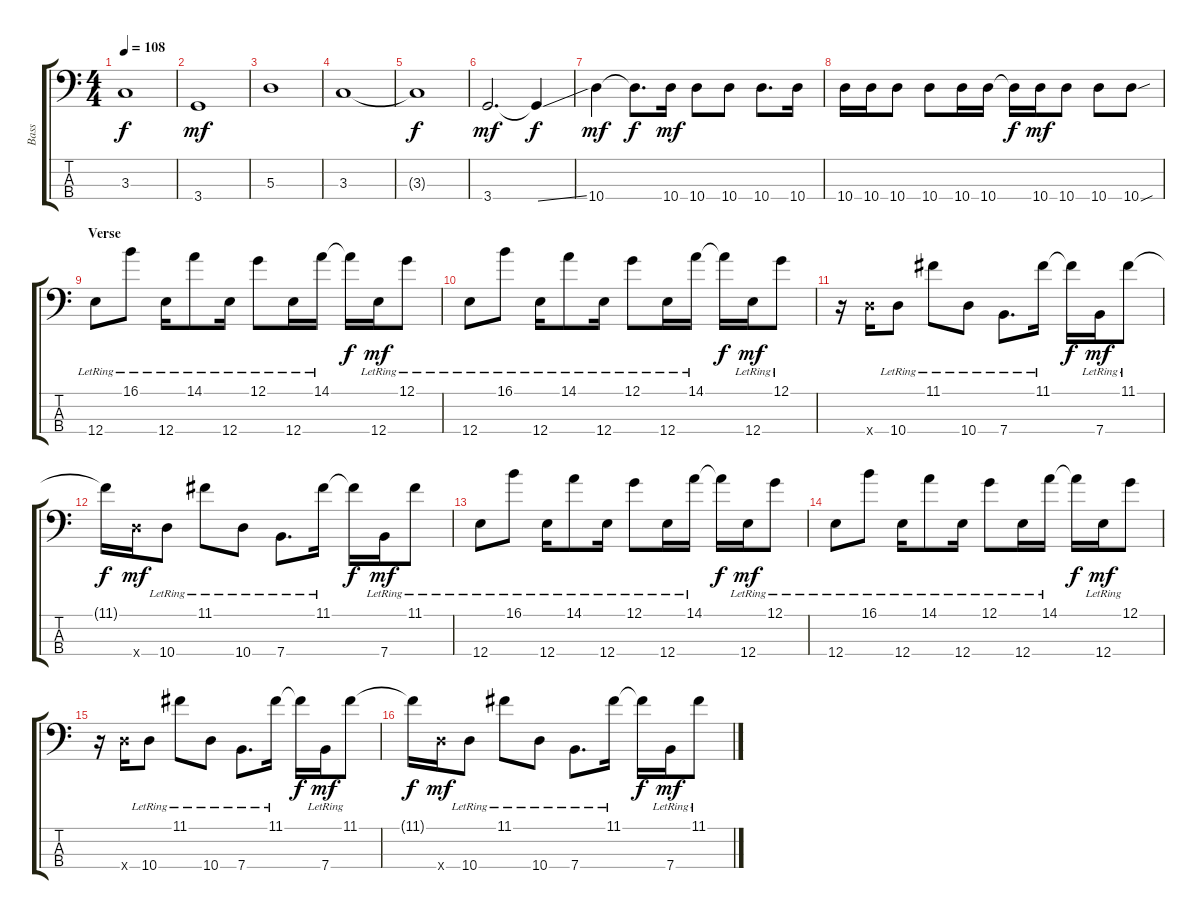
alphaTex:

\track ("Bass" "Bass") {instrument electricbassfinger}
\staff {score tabs}
\tuning (G2 D2 A1 E1) {hide}
\ts (4 4)
\tempo 108
\clef f4
\ks c
3.3{t}.1{dy f} |
3.4.1{dy mf} |
5.3.1 |
3.3.1 |
3.3{t}.1{dy f} |
3.4.2{d dy mf} 3.4{ss t}.4{dy f} |
10.4.4{dy mf} 10.4{t}.8{d dy f} 10.4.16{dy mf} 10.4.8 10.4.8 10.4.8{d} 10.4.16 |
10.4.16 10.4.16 10.4.8 10.4.8 10.4.16 10.4.16 10.4{t}.16{dy f} 10.4.16{dy mf} 10.4.8 10.4.8 10.4{sou}.8 |
\section ("" "Verse")
12.4{lr}.8 16.1{lr}.8 12.4{lr}.16 14.1{lr}.8 12.4{lr}.16 12.1{lr}.8 12.4{lr}.16 14.1{lr}.16 14.1{t}.16{dy f} 12.4{lr}.16{dy mf} 12.1{lr}.8 |
12.4{lr}.8 16.1{lr}.8 12.4{lr}.16 14.1{lr}.8 12.4{lr}.16 12.1{lr}.8 12.4{lr}.16 14.1{lr}.16 14.1{t}.16{dy f} 12.4{lr}.16{dy mf} 12.1{lr}.8 |
r.16 10.4{x}.16 10.4{lr}.8 11.1{lr}.8 10.4{lr}.8 7.4{lr}.8{d} 11.1{lr}.16 11.1{t}.16{dy f} 7.4{lr}.16{dy mf} 11.1{lr}.8 |
11.1{t}.16{dy f} 10.4{x}.16{dy mf} 10.4{lr}.8 11.1{lr}.8 10.4{lr}.8 7.4{lr}.8{d} 11.1{lr}.16 11.1{t}.16{dy f} 7.4{lr}.16{dy mf} 11.1{lr}.8 |
12.4{lr}.8 16.1{lr}.8 12.4{lr}.16 14.1{lr}.8 12.4{lr}.16 12.1{lr}.8 12.4{lr}.16 14.1{lr}.16 14.1{t}.16{dy f} 12.4{lr}.16{dy mf} 12.1{lr}.8 |
12.4{lr}.8 16.1{lr}.8 12.4{lr}.16 14.1{lr}.8 12.4{lr}.16 12.1{lr}.8 12.4{lr}.16 14.1{lr}.16 14.1{t}.16{dy f} 12.4{lr}.16{dy mf} 12.1{lr}.8 |
r.16 10.4{x}.16 10.4{lr}.8 11.1{lr}.8 10.4{lr}.8 7.4{lr}.8{d} 11.1{lr}.16 11.1{t}.16{dy f} 7.4{lr}.16{dy mf} 11.1{lr}.8 |
11.1{t}.16{dy f} 10.4{x}.16{dy mf} 10.4{lr}.8 11.1{lr}.8 10.4{lr}.8 7.4{lr}.8{d} 11.1{lr}.16 11.1{t}.16{dy f} 7.4{lr}.16{dy mf} 11.1{lr}.8
